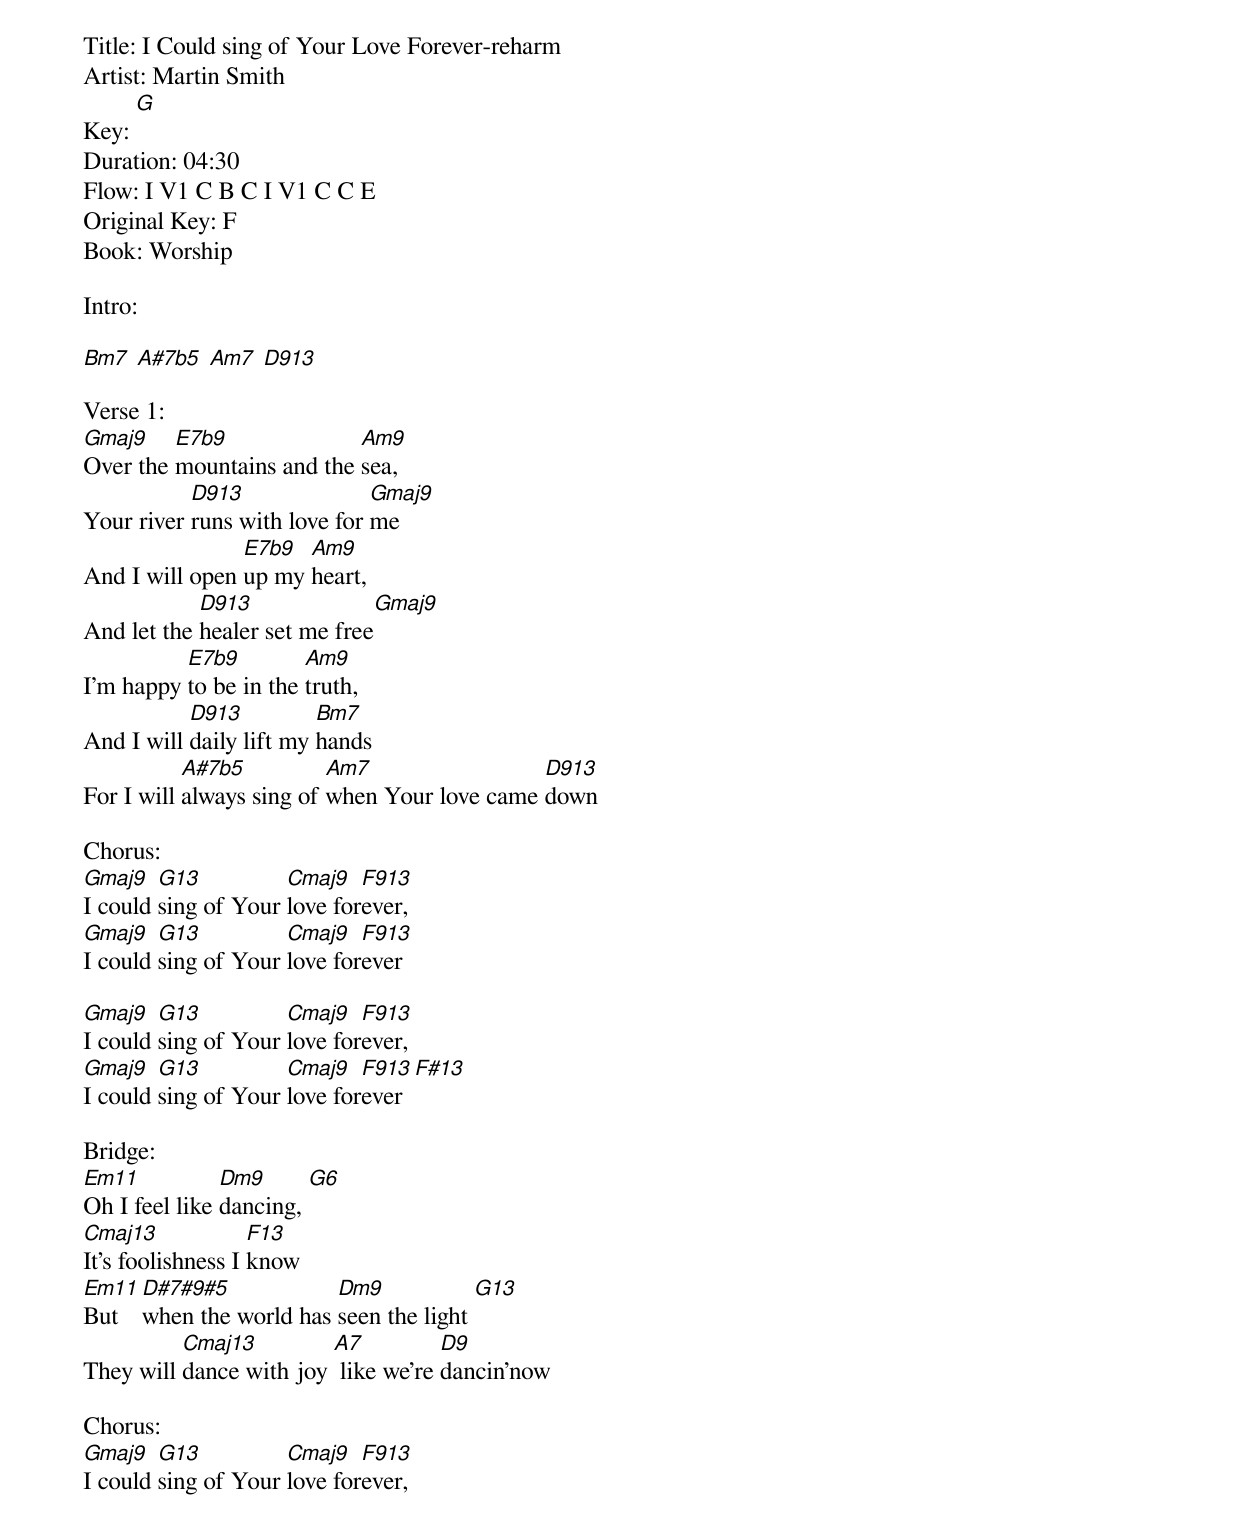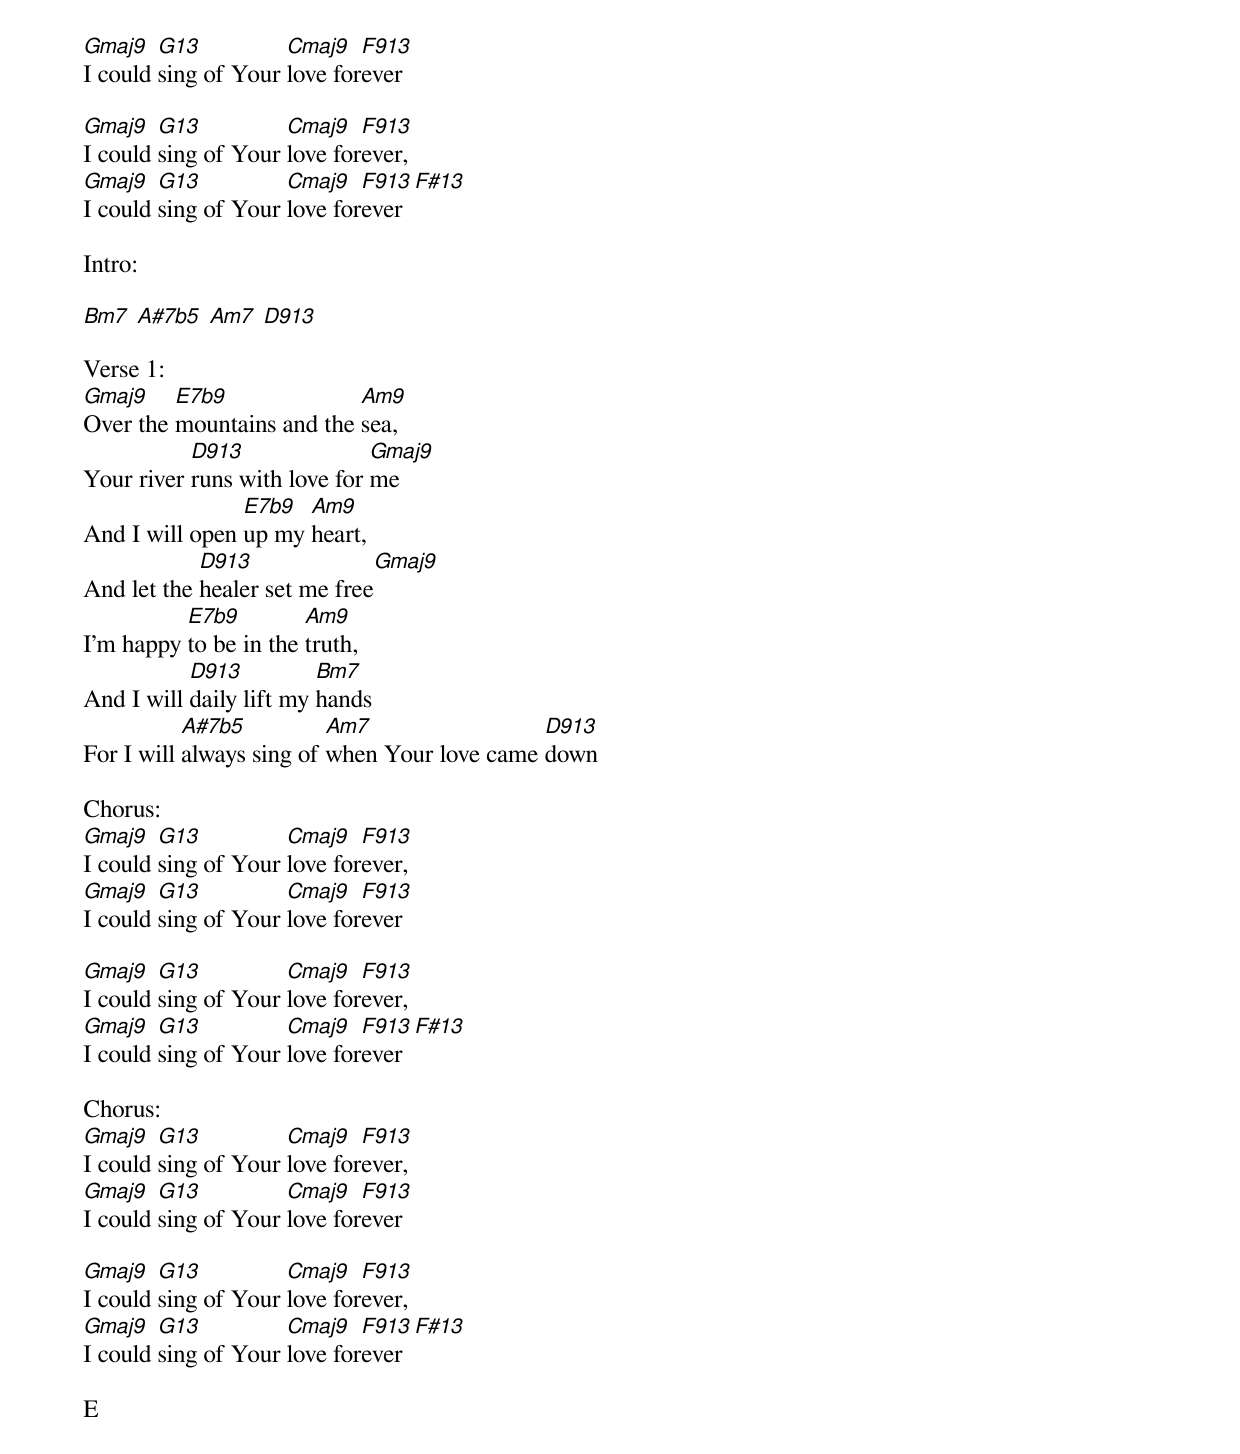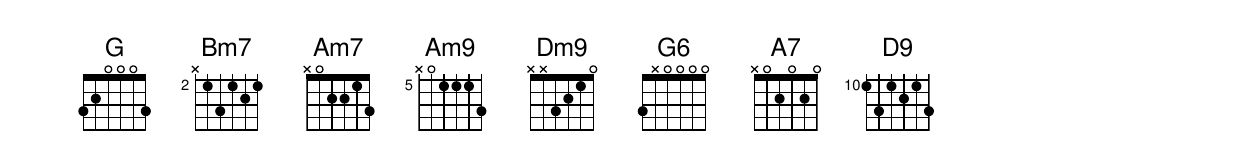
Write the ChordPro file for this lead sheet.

Title: I Could sing of Your Love Forever-reharm
Artist: Martin Smith
Key: [G]
Duration: 04:30
Flow: I V1 C B C I V1 C C E
Original Key: F
Book: Worship

Intro:

[Bm7] [A#7b5] [Am7] [D913]

Verse 1:
[Gmaj9]Over the [E7b9]mountains and the [Am9]sea,
Your river [D913]runs with love for [Gmaj9]me
And I will open [E7b9]up my [Am9]heart,
And let the [D913]healer set me free[Gmaj9]
I'm happy [E7b9]to be in the [Am9]truth,
And I will [D913]daily lift my [Bm7]hands
For I will [A#7b5]always sing of [Am7]when Your love came [D913]down

Chorus:
[Gmaj9]I could [G13]sing of Your [Cmaj9]love for[F913]ever,
[Gmaj9]I could [G13]sing of Your [Cmaj9]love for[F913]ever

[Gmaj9]I could [G13]sing of Your [Cmaj9]love for[F913]ever,
[Gmaj9]I could [G13]sing of Your [Cmaj9]love for[F913]ever [F#13]

Bridge:
[Em11]Oh I feel like [Dm9]dancing, [G6]
[Cmaj13]It's foolishness I [F13]know
[Em11]But [D#7#9#5]when the world has [Dm9]seen the light [G13]
They will [Cmaj13]dance with joy [A7] like we're [D9]dancin'now

Chorus:
[Gmaj9]I could [G13]sing of Your [Cmaj9]love for[F913]ever,
[Gmaj9]I could [G13]sing of Your [Cmaj9]love for[F913]ever

[Gmaj9]I could [G13]sing of Your [Cmaj9]love for[F913]ever,
[Gmaj9]I could [G13]sing of Your [Cmaj9]love for[F913]ever [F#13]

Intro:

[Bm7] [A#7b5] [Am7] [D913]

Verse 1:
[Gmaj9]Over the [E7b9]mountains and the [Am9]sea,
Your river [D913]runs with love for [Gmaj9]me
And I will open [E7b9]up my [Am9]heart,
And let the [D913]healer set me free[Gmaj9]
I'm happy [E7b9]to be in the [Am9]truth,
And I will [D913]daily lift my [Bm7]hands
For I will [A#7b5]always sing of [Am7]when Your love came [D913]down

Chorus:
[Gmaj9]I could [G13]sing of Your [Cmaj9]love for[F913]ever,
[Gmaj9]I could [G13]sing of Your [Cmaj9]love for[F913]ever

[Gmaj9]I could [G13]sing of Your [Cmaj9]love for[F913]ever,
[Gmaj9]I could [G13]sing of Your [Cmaj9]love for[F913]ever [F#13]

Chorus:
[Gmaj9]I could [G13]sing of Your [Cmaj9]love for[F913]ever,
[Gmaj9]I could [G13]sing of Your [Cmaj9]love for[F913]ever

[Gmaj9]I could [G13]sing of Your [Cmaj9]love for[F913]ever,
[Gmaj9]I could [G13]sing of Your [Cmaj9]love for[F913]ever [F#13]

E
